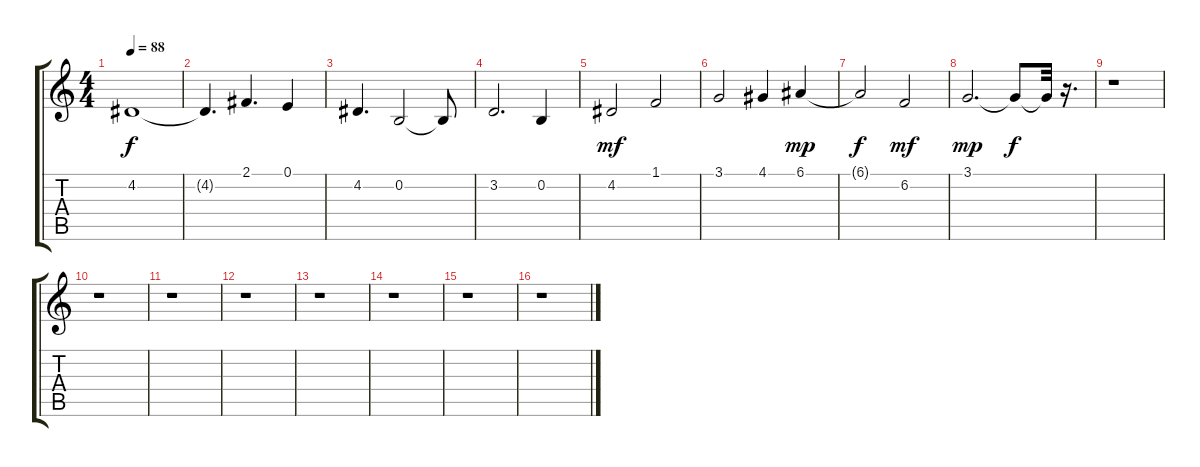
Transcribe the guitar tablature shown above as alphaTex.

\track ("          07/99" "          ") {instrument trombone}
\staff {score tabs}
\tuning (E4 B3 G3 D3 A2 E2) {hide}
\ts (4 4)
\tempo 88
\clef g2
\ks c
4.2.1{dy f} |
4.2{t}.4{d} 2.1.4{d} 0.1.4 |
4.2.4{d} 0.2.2 0.2{t}.8 |
3.2.2{d} 0.2.4 |
4.2.2{dy mf volume 14 instrument trumpet} 1.1.2{volume 14} |
3.1.2 4.1.4 6.1.4{dy mp} |
6.1{t}.2{dy f} 6.2.2{dy mf} |
3.1.2{d dy mp} 3.1{t}.8{dy f} 3.1{t}.32 r.16{d} |
r.1 |
r.1 |
r.1 |
r.1 |
r.1 |
r.1 |
r.1 |
r.1
